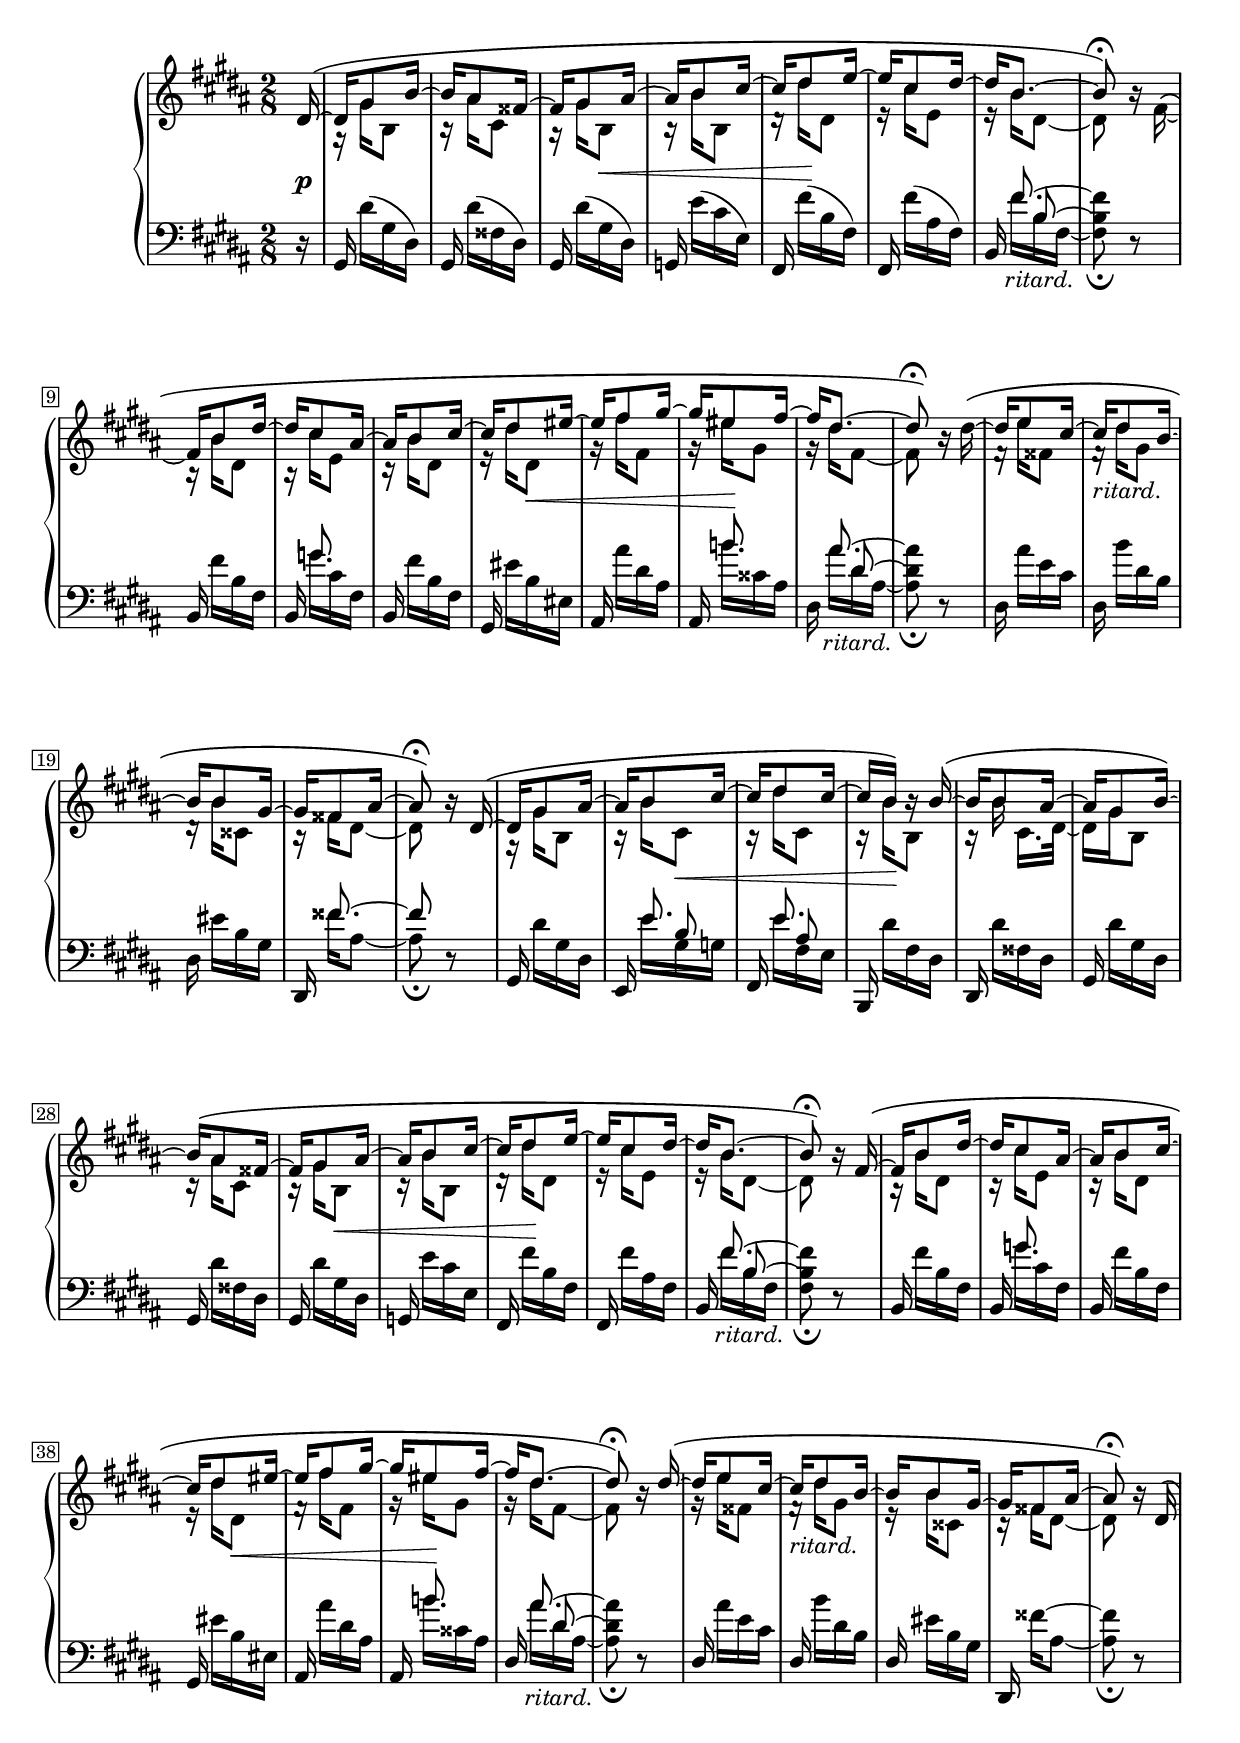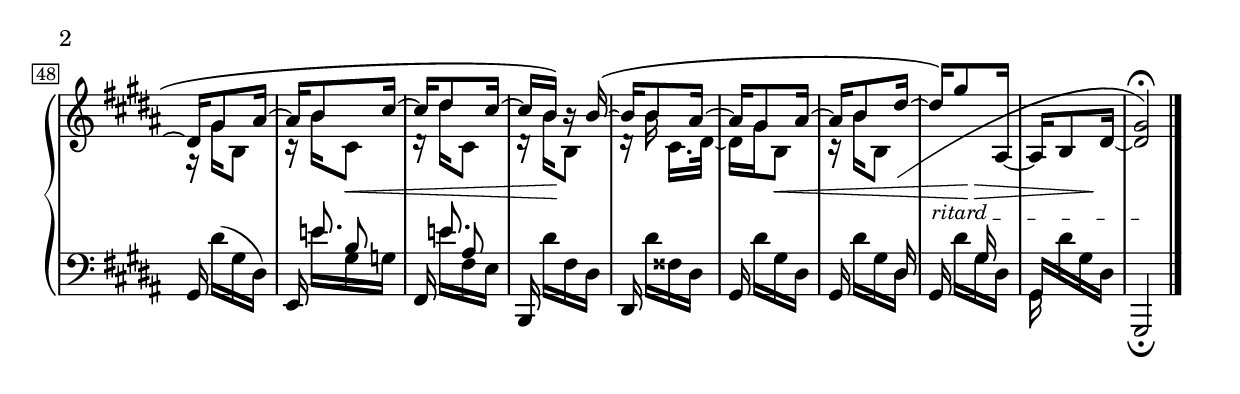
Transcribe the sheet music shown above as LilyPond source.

Global = {
  \key b \major
  \time 2/8
  \include "../global.ly"
}

bottom = \change Staff = "lower"
ritardando = { \override TextSpanner.bound-details.left.text = \markup { \small "ritard " } }
top = \change Staff = "upper"

Sopran = \context Voice = "one" \relative c'' {
  \voiceOne
  \override MultiMeasureRest.staff-position = #0
  \override Rest.staff-position = #0
  \partial 16
  dis,16~\(
  %1
  | dis16[ gis8 b16~]
  | b16[ ais8 fisis16~]
  | fisis16[ gis8 ais16~]
  | ais16[ b8 cis16~]
  %5
  | cis16[ dis8 e16~]
  | e16[ cis8 dis16~]
  | dis16 b8.~]
  | b8\fermata\) r16 \stemDown fis_~\(
  | \stemUp fis16[ b8 dis16~]
  %10
  | dis16[ cis8 ais16~]
  | ais16[ b8 cis16~]
  | cis16[ dis8 eis16~]
  | eis16[ fis8 gis16~]
  | gis16[ eis8 fis16~]
  %15
  | fis16[ dis8.~]
  | dis8\fermata\) r16 \stemDown dis~\(
  | \stemUp dis16[ e8 cis16~]
  | cis16[_\markup { "ritard." } dis8 b16~]
  | b16[ b8 gis16~]
  %20
  | gis16[ fisis8 ais16~]
  | ais8\fermata\) r16 dis,~\(
  | dis16[ gis8 ais16~]
  | ais16[ b8 cis16~]
  | cis16[ dis8 cis16~]
  %25
  | cis16[ b]\) r b~\(
  | b16[ b8 ais16~]
  | ais16[ gis8 b16~]\)
  | b16[\( ais8 fisis16~]
  | fisis16[ gis8 ais16~]
  %30
  | ais16[ b8 cis16~]
  | cis16[ dis8 e16~]
  | e16[ cis8 dis16~]
  | dis16 b8.~
  | b8\fermata\) r16 fis~\(
  %35
  | fis16[ b8 dis16~]
  | dis16[ cis8 ais16~]
  | ais16[ b8 cis16~]
  | cis16[ dis8 eis16~]
  | eis16[ fis8 gis16~]
  %40
  | gis16[ eis8 fis16~]
  | fis16[ dis8.~]
  | dis8\fermata\) r16 dis~\(
  | dis16[ e8 cis16~]
  | cis16[_\markup { "ritard." } dis8 b16~]
  %45
  | b16[ b8 gis16~]
  | gis16[ fisis8 ais16~]
  | ais8\fermata\) r16 dis,~\(
  | dis16[ gis8 ais16~]
  | ais16[ b8 cis16~]
  %50
  | cis16[ dis8 cis16~]
  | cis16[ b]\) r b~\(
  | b16[ b8 ais16~]
  | ais16[ gis8 ais16~]
  | ais16[ b8 dis16~]
  %55
  | dis16[\) gis8
    \shape #'((-11 . -4.5) (0 . 1) (0 . 1.2) (0 . 1.2)) Slur
    ais,,16_~](
  | ais16[ b8 dis16_~]
  | <dis gis>2*1/4\fermata)
  \fine
}

Alto = \context Voice = "two" \relative c'' {
  \voiceTwo
  \override MultiMeasureRest.staff-position = #0
  \override Rest.staff-position = #0
  \mergeDifferentlyDottedOn
  \partial 16
  s16
  %1
  | g,16\rest gis'[ b,8]
  | b16\rest ais'[ cis,8]
  | a16\rest gis'[ b,8]
  | b16\rest b'[ b,8]
  %5
  | d16\rest dis'[ dis,8]
  | e16\rest cis'[ e,8]
  | e16\rest b'[ dis,8~]
  | dis8 s
  | b16\rest b'[ dis,8]
  %10
  | b16\rest cis'[ e,8]
  | c16\rest b'[ dis,8]
  | e16\rest dis'[ dis,8]
  | g16\rest fis'[ fis,8]
  | g16\rest eis'[ gis,8]
  %15
  | g16\rest dis'[ fis,8~]
  | fis8 s8
  | f16\rest e'[ fisis,8]
  | f16\rest dis'[ gis,8]
  | d16\rest b'[ cisis,8]
  %20
  | b16\rest fisis'[ dis8~]
  | dis8 s8
  | g,16\rest gis'[ b,8]
  | b16\rest b'[ cis,8]
  | b16\rest dis'[ cis,8]
  %25
  | b16\rest b'[ b,8]
  | b16\rest b'16 cis,16.[ dis32~]
  | dis16[ gis b,8]
  | c16\rest ais'[ cis,8]
  | b16\rest gis'[ b,8]
  %30
  | c16\rest b'[ b,8]
  | d16\rest dis'[ dis,8]
  | e16\rest cis'[ e,8]
  | e16\rest b'[ dis,8~]
  | dis8 s
  %35
  | b16\rest b'[ dis,8]
  | c16\rest cis'[ e,8]
  | c16\rest b'[ dis,8]
  | e16\rest dis'[ dis,8]
  | f16\rest fis'[ fis,8]
  %40
  | g16\rest eis'[ gis,8]
  | g16\rest dis'[ fis,8~]
  | fis8 s
  | g16\rest e'[ fisis,8]
  | f16\rest dis'[ gis,8]
  %45
  | e16\rest b'[ cisis,8]
  | c16\rest fisis[ dis8~]
  | dis8 s
  | g,16\rest gis'[ b,8]
  | c16\rest b'[ cis,8]
  %50
  | d16\rest dis'[ cis,8]
  | d16\rest b'[ b,8]
  | d16\rest b'16 cis,16.[ dis32~]
  | dis16[ gis b,8]
  | c16\rest b'[ b,8]
}

Tenor = \context Voice = "three" \relative c' {
  \voiceFour
  \override MultiMeasureRest.staff-position = #0
  \override Rest.staff-position = #0
  \set tieWaitForNote = ##t
  \tieUp
  \mergeDifferentlyDottedOn
  \partial 16
  s16
  %1
  | s4*6
  | s16
    << {
      \stemUp fis8.~
    } \\ {
      \stemUp\tieUp s16 b,8~
    } >>
  | << {
      \once\hideNotes
      % we must force-hshift the hidden note to avoid a too long tie
      \once\override NoteColumn.force-hshift = #-1 fis'8
    } \\ {
      \once\hideNotes
      \once\override NoteColumn.force-hshift = #-1 b,8
    } >> s8
  | s4
  %10
  | s16 \stemUp g'!8.
  | s4*3
  | s16 b!8.
  %15
  | s16
    << {
      \stemUp ais8.~
    } \\ {
      \stemUp\tieUp s16 dis,8~
    } >>
  | << {
      \once\hideNotes
      \once\override NoteColumn.force-hshift = #-1 ais'8
    } \\ {
      \once\hideNotes
      \once\override NoteColumn.force-hshift = #-1 dis,8
    } >> s8
  | s4*3
  %20
  | s16 \stemUp fisis8.~
  | fisis8 s
  | s4
  | s16 << { e8. } \\ { \stemUp s16 b8 } >>
  | s16 << { e8. } \\ { \stemUp s16 ais,8 } >>
  %25
  | s4*8
  | s16
    << {
      \stemUp fis'8.~
    } \\ {
      \stemUp\tieUp s16 b,8~
    } >>
  | << {
      \once\hideNotes
      \once\override NoteColumn.force-hshift = #-1 fis'8
    } \\ {
      \once\hideNotes
      \once\override NoteColumn.force-hshift = #-1 b,8
    } >> s8
  %35
  | s4
  | s16 \stemUp g'!8.
  | s4*3
  %40
  | s16 \stemUp b!8.
  | s16
    << {
      \stemUp ais8.~
    } \\ {
      \stemUp\tieUp s16 dis,8~
    } >>
  | << {
      \once\hideNotes
      \once\override NoteColumn.force-hshift = #-1 ais'8
    } \\ {
      \once\hideNotes
      \once\override NoteColumn.force-hshift = #-1 dis,8
    } >> s8
  | s4*6
  | << { s16 \stemUp e!8. } \\ { \stemUp s8 b } >>
  %50
  | << { s16 \stemUp e!8. } \\ { \stemUp s8 ais, } >>
  | s4*3
  | s8.dis,16
  %55
  | s8 gis16 s16
  | \stemDown gis,16 s8 s16
}

Bass = \context Voice = "four" \relative c {
  \voiceFour
  \override MultiMeasureRest.staff-position = #0
  \override Rest.staff-position = #0
  \set tieWaitForNote = ##t
  \slurUp
  \partial 16
  r16
  %1
  | \stemUp gis16 \stemDown dis''[( gis, dis])
  | \stemUp gis,16 \stemDown dis''[( fisis, dis])
  | \stemUp gis,16 \stemDown dis''[( gis, dis])
  | \stemUp g,16 \stemDown e''[( cis e,])
  %5
  | \stemUp fis,16 \stemDown fis''[( b, fis])
  | \stemUp fis,16 \stemDown fis''[( ais, fis])
  | \stemUp b,16 \stemDown fis''_\markup { \hspace #-0.5 "ritard." } [ b, fis~]
  | <fis b fis'>8\fermata r
  | \stemUp b,16 \stemDown fis''[ b, fis]
  %10
  | \stemUp b,16 \stemDown g''[ cis, fis,]
  | \stemUp b,16 \stemDown fis''[ b, fis]
  | \stemUp gis,16 \stemDown eis''[ b eis,]
  | \stemUp ais,16 \stemDown ais''[ dis, ais]
  | \stemUp ais,16 \stemDown b''[ cisis, ais]
  %15
  | dis,16 ais''_\markup { \hspace #-0.5 "ritard." } [ dis, ais~]
  | <ais dis ais'>8\fermata r
  | dis,16 ais''[ e cis]
  | dis,16 b''[ dis, b]
  | dis,16 eis'[ b gis]
  %20
  | \stemUp dis,16 \stemDown fisis''[ ais,8~]
  | ais8\fermata r
  | \stemUp gis,16 \stemDown dis''[ gis, dis]
  | \stemUp e,16 \stemDown e''[ gis, g]
  | \stemUp fis,16 \stemDown e''[ fis, e]
  %25
  | \stemUp b,16 \stemDown dis''[ fis, dis]
  | \stemUp dis,16 \stemDown dis''[ fisis, dis]
  | \stemUp gis,16 \stemDown dis''[ gis, dis]
  | \stemUp gis,16 \stemDown dis''[ fisis, dis]
  | \stemUp gis,16 \stemDown dis''[ gis, dis]
  %30
  | \stemUp g,16 \stemDown e''[ cis e,]
  | \stemUp fis,16 \stemDown fis''[ b, fis]
  | \stemUp fis,16 \stemDown fis''[ ais, fis]
  | \stemUp b,16 \stemDown fis''_\markup { \hspace #-0.5 "ritard." } [b, fis]
  | <fis b fis'>8\fermata r
  %35
  | \stemUp b,16 \stemDown fis''[ b, fis]
  | \stemUp b,16 \stemDown g''[ cis, fis,]
  | \stemUp b,16 \stemDown fis''[ b, fis]
  | \stemUp gis,16 \stemDown eis''[ b eis,]
  | \stemUp ais,16 \stemDown ais''[ dis, ais]
  %40
  | \stemUp ais,16 \stemDown b''[ cisis, ais]
  | \stemUp dis,16 \stemDown ais''_\markup { \hspace #-0.5 "ritard." } [ dis, ais~]
  | <ais dis ais'>8\fermata r
  | \stemUp dis,16 \stemDown ais''[ e cis]
  | \stemUp dis,16 \stemDown b''[ dis, b]
  %45
  | \stemUp dis,16 \stemDown eis'[ b gis]
  | \stemUp dis,16 \stemDown fisis''^~[ ais,8~]
  | <ais fisis'>8\fermata r
  | \stemUp gis,16 \stemDown dis''[( gis, dis])
  | \stemUp e,16 \stemDown e''[ gis, g]
  %50
  | \stemUp fis,16 \stemDown e''[ fis, e]
  | \stemUp b,16 \stemDown dis''[ fis, dis]
  | \stemUp dis,16 \stemDown dis''[ fisis, dis]
  | \stemUp gis,16 \stemDown dis''[ gis, dis]
  | \stemUp gis,16 \stemDown dis''[ gis, dis]\ritardando
  %55
  | \stemUp gis,16\startTextSpan \stemDown dis''[ gis, dis]
  | \stemUp\override Beam.positions = #'(1.4 . -1.8)
    gis,16[ \stemDown dis'' gis, dis]
  | \stemUp gis,,2*1/4\fermata\stopTextSpan
  \fine
}

centerDynamics = {
  \partial 16
    s16-\markup { \hspace #0 \dynamic p }
  %1
  | s4*2
  | s16 s s\< s
  | s4
  | s16 s\! s s
  | s4*6
  | s16 s s\< s
  | s4
  | s16 s\! s s
  | s4*8
  | s16 s s\< s
  | s4
  | s16 s\! s s
  | s4*3
  | s16 s s\< s
  | s4
  | s16 s\! s s
  | s4*6
  | s16 s s\< s
  | s4
  | s16 s\! s s
  | s4*8
  | s16 s s\< s
  | s4
  | s16 s\! s s
  | s4
  | s16 s s\< s
  | s4
  | s16 s\! s\> s
  | s16 s s\! s

}

\score {
  \new PianoStaff
  <<
    \accidentalStyle Score.piano
    \context Staff = "upper" <<
      \set Staff.midiInstrument = #"acoustic grand"
      \Global
      \clef treble
      \Sopran
      \Alto
    >>
    \context Dynamics <<
      \Global \centerDynamics
    >>
    \context Staff = "lower" <<
      \set Staff.midiInstrument = #"acoustic grand"
      \Global
      \clef bass
      \Tenor
      \Bass
    >>
  >>
  \header {
    %composer = "Robert Schumann"
    %opus = "Op. 15"
    title = \markup { "10. Fast zu ernst" }
    subtitle = \markup {
      \column {
        \line { "(Almost too Serious)" }
        % workaround to insert some vertical space after the subtitle
        \line { " " }
      }
    }
  }
  \layout {
    \context {
      \PianoStaff
      % More space between staves in the same PianoStaff
      %\override StaffGrouper.staff-staff-spacing.minimum-distance = 12
      \override TextScript.font-shape = #'italic
    }
  }
  \midi {
    \tempo 4 = 100
  }
}
